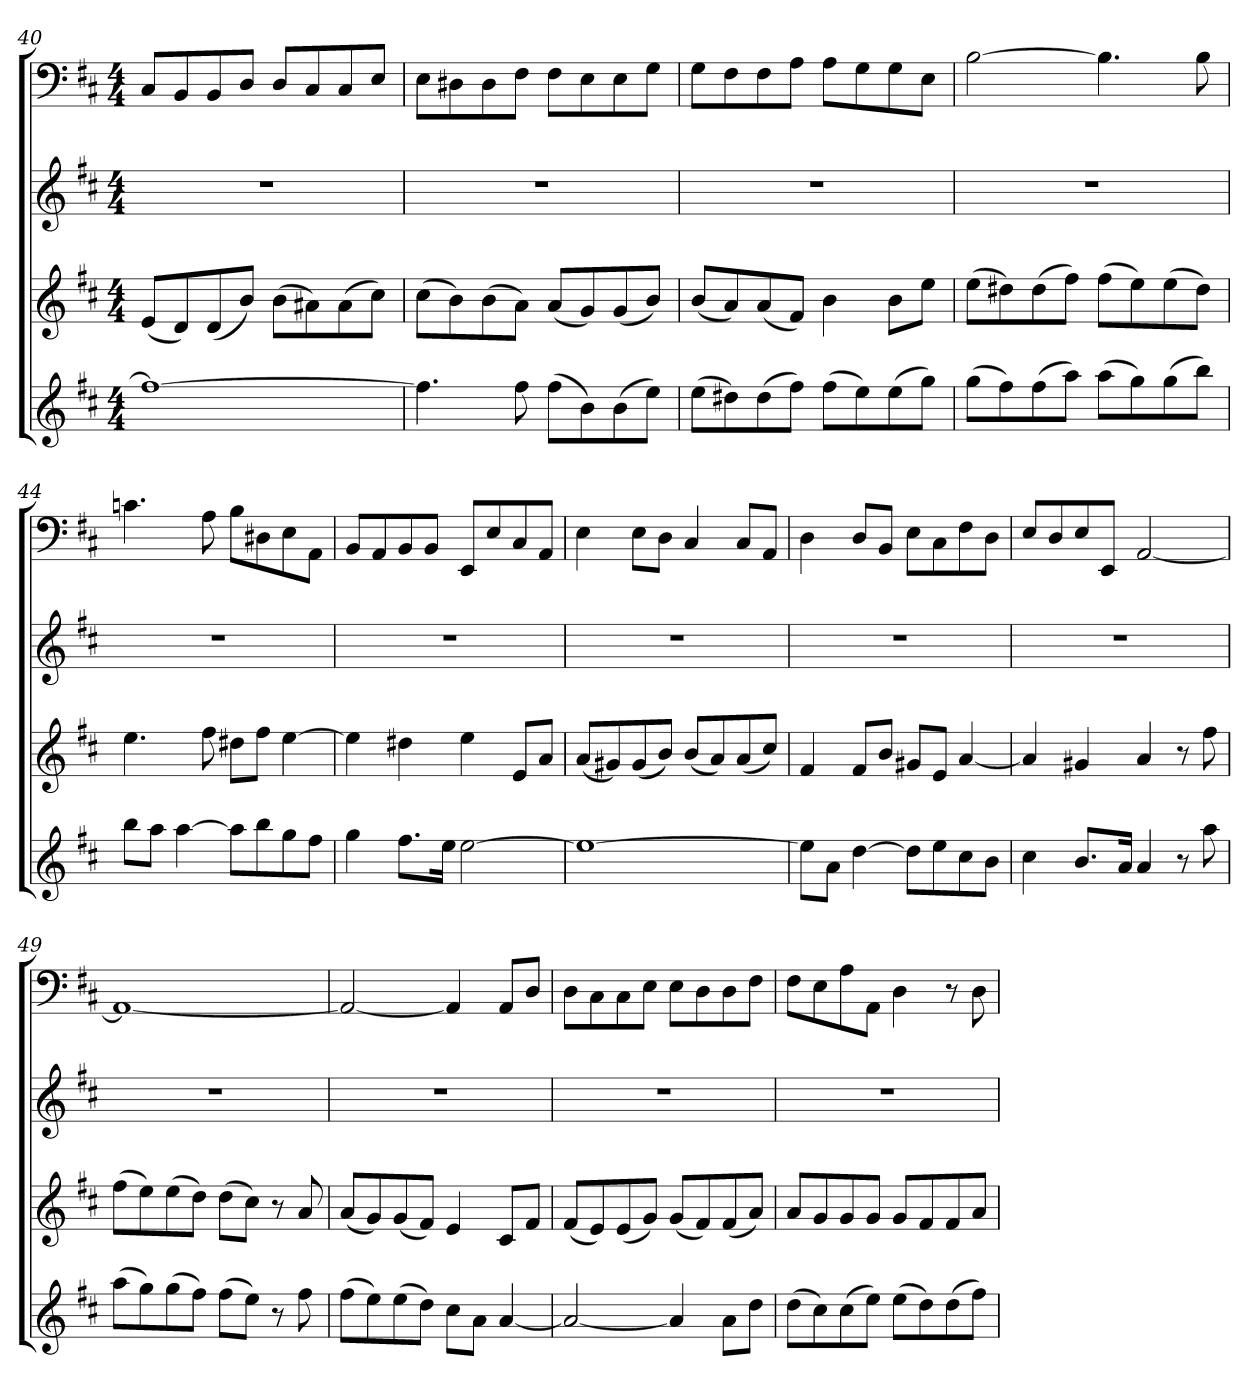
**kern	**kern	**kern	**kern
*part4	*part3	*part2	*part1
*staff4	*staff3	*staff2	*staff1
*clefG2	*clefG2	*clefG2	*clefF4
*k[f#c#]	*k[f#c#]	*k[f#c#]	*k[f#c#]
*b:	*b:	*b:	*b:
*M4/4	*M4/4	*M4/4	*M4/4
=40	=40	=40	=40
1ff#\_	(8e/L	1r	8C#/L
.	8d/)	.	8BB/
.	(8d/	.	8BB/
.	8b/J)	.	8D/J
.	(8b\L	.	8D/L
.	8a#X\)	.	8C#/
.	(8a#\	.	8C#/
.	8cc#\J)	.	8E/J
=41	=41	=41	=41
4.ff#\]	(8cc#\L	1r	8E\L
.	8b\)	.	8D#X\
.	(8b\	.	8D#\
8ff#\	8a\J)	.	8F#\J
(8ff#\L	(8a/L	.	8F#\L
8b\)	8g/)	.	8E\
(8b\	(8g/	.	8E\
8ee\J)	8b/J)	.	8G\J
=42	=42	=42	=42
(8ee\L	(8b/L	1r	8G\L
8dd#X\)	8a/)	.	8F#\
(8dd#\	(8a/	.	8F#\
8ff#\J)	8f#/J)	.	8A\J
(8ff#\L	4b\	.	8A\L
8ee\)	.	.	8G\
(8ee\	8b\L	.	8G\
8gg\J)	8ee\J	.	8E\J
=43	=43	=43	=43
(8gg\L	(8ee\L	1r	[2B\
8ff#\)	8dd#X\)	.	.
(8ff#\	(8dd#\	.	.
8aa\J)	8ff#\J)	.	.
(8aa\L	(8ff#\L	.	4.B\]
8gg\)	8ee\)	.	.
(8gg\	(8ee\	.	.
8bb\J)	8dd#\J)	.	8B\
=44	=44	=44	=44
8bb\L	4.ee\	1r	4.cn\
8aa\J	.	.	.
[4aa\	.	.	.
.	8ff#\	.	8A\
8aa\L]	8dd#X\L	.	8B\L
8bb\	8ff#\J	.	8D#X\
8gg\	[4ee\	.	8E\
8ff#\J	.	.	8AA\J
=45	=45	=45	=45
4gg\	4ee\]	1r	8BB/L
.	.	.	8AA/
8.ff#\L	4dd#X\	.	8BB/
.	.	.	8BB/J
16ee\Jk	.	.	.
[2ee\	4ee\	.	8EE/L
.	.	.	8E/
.	8e/L	.	8C#/
.	8a/J	.	8AA/J
=46	=46	=46	=46
1ee\_	(8a/L	1r	4E\
.	8g#X/)	.	.
.	(8g#/	.	8E\L
.	8b/J)	.	8D\J
.	(8b/L	.	4C#/
.	8a/)	.	.
.	(8a/	.	8C#/L
.	8cc#/J)	.	8AA/J
=47	=47	=47	=47
8ee\L]	4f#/	1r	4D\
8a\J	.	.	.
[4dd\	8f#/L	.	8D/L
.	8b/J	.	8BB/J
8dd\L]	8g#X/L	.	8E\L
8ee\	8e/J	.	8C#\
8cc#\	[4a/	.	8F#\
8b\J	.	.	8D\J
=48	=48	=48	=48
4cc#\	4a/]	1r	8E/L
.	.	.	8D/
8.b/L	4g#X/	.	8E/
.	.	.	8EE/J
16a/Jk	.	.	.
4a/	4a/	.	[2AA/
8r	8r	.	.
8aa\	8ff#\	.	.
=49	=49	=49	=49
(8aa\L	(8ff#\L	1r	1AA/_
8gg\)	8ee\)	.	.
(8gg\	(8ee\	.	.
8ff#\J)	8dd\J)	.	.
(8ff#\L	(8dd\L	.	.
8ee\J)	8cc#\J)	.	.
8r	8r	.	.
8ff#\	8a/	.	.
=50	=50	=50	=50
(8ff#\L	(8a/L	1r	2AA/_
8ee\)	8g/)	.	.
(8ee\	(8g/	.	.
8dd\J)	8f#/J)	.	.
8cc#\L	4e/	.	4AA/]
8a\J	.	.	.
[4a/	8c#/L	.	8AA/L
.	8f#/J	.	8D/J
=51	=51	=51	=51
2a/_	(8f#/L	1r	8D\L
.	8e/)	.	8C#\
.	(8e/	.	8C#\
.	8g/J)	.	8E\J
4a/]	(8g/L	.	8E\L
.	8f#/)	.	8D\
8a\L	(8f#/	.	8D\
8dd\J	8a/J)	.	8F#\J
=52	=52	=52	=52
(8dd\L	8a/L	1r	8F#\L
8cc#\)	8g/	.	8E\
(8cc#\	8g/	.	8A\
8ee\J)	8g/J	.	8AA\J
(8ee\L	8g/L	.	4D\
8dd\)	8f#/	.	.
(8dd\	8f#/	.	8r
8ff#\J)	8a/J	.	8D\
=	=	=	=
*-	*-	*-	*-
